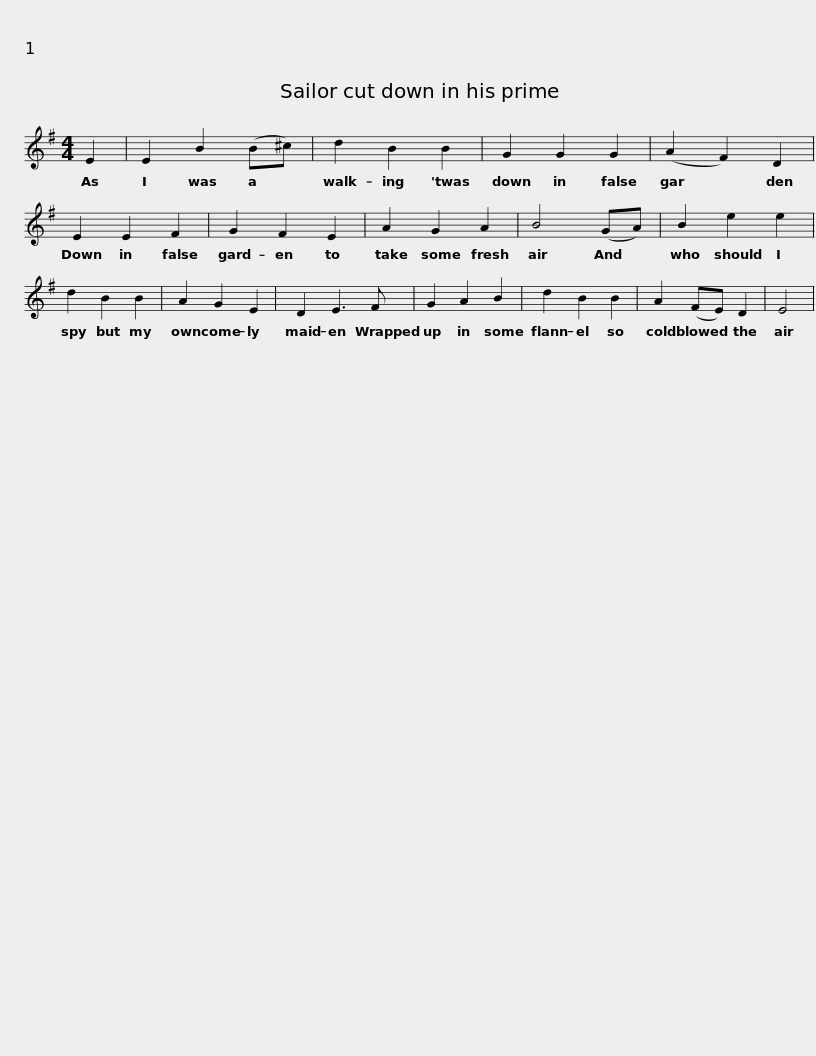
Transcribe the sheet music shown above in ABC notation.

X:1
L:1/8
M:4/4
I:linebreak $
K:Emin
V:1 treble
V:1
 E2 | E2 B2 (B^c) | d2 B2 B2 | G2 G2 G2 | (A2 F2) D2 | %5
 E2 E2 F2 | G2 F2 E2 |$ A2 G2 A2 | B4 (GA) | B2 e2 e2 | %10
 d2 B2 B2 | A2 G2 E2 | D2 E3 F | G2 A2 B2 |$ d2 B2 B2 | %15
 A2 (FE) D2 | E4 | %17
